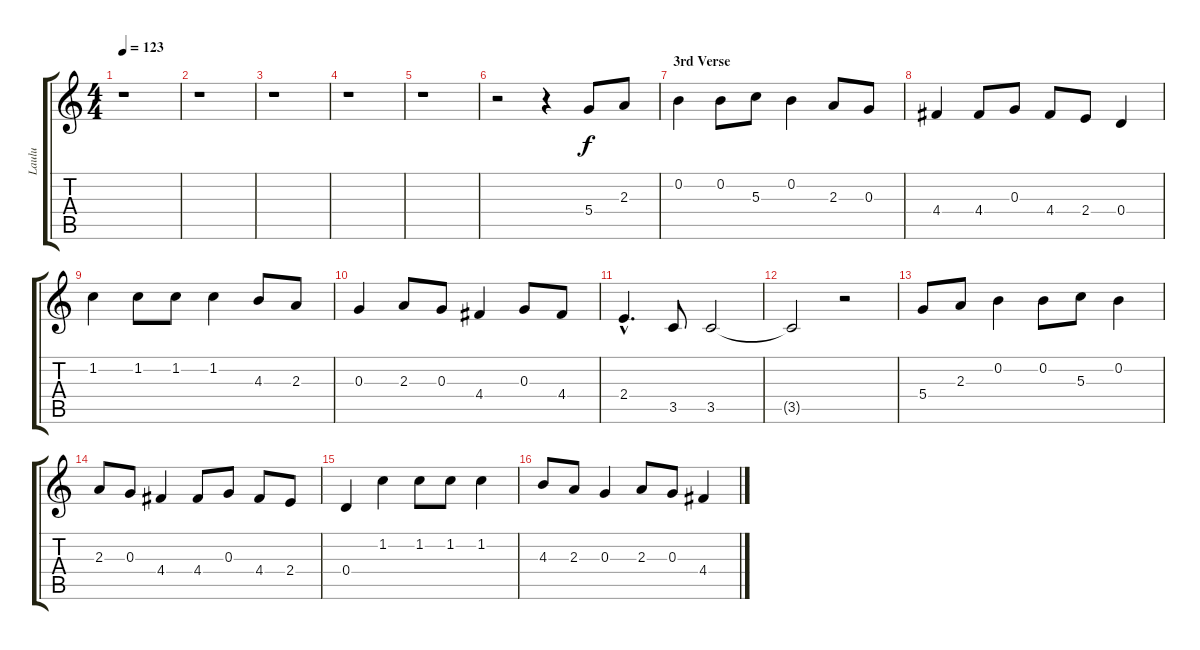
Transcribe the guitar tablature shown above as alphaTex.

\track ("Laulu" "Laulu") {instrument overdrivenguitar}
\staff {score tabs}
\tuning (E4 B3 G3 D3 A2 E2) {hide}
\ts (4 4)
\tempo 123
\clef g2
\ks c
r.1{dy f} |
r.1 |
r.1 |
r.1 |
r.1 |
r.2 r.4 5.4.8 2.3.8 |
\section ("" "3rd Verse")
0.2.4 0.2.8 5.3.8 0.2.4 2.3.8 0.3.8 |
4.4.4 4.4.8 0.3.8 4.4.8 2.4.8 0.4.4 |
1.2.4 1.2.8 1.2.8 1.2.4 4.3.8 2.3.8 |
0.3.4 2.3.8 0.3.8 4.4.4 0.3.8 4.4.8 |
2.4{hac}.4{d} 3.5.8 3.5.2 |
3.5{t}.2 r.2 |
5.4.8 2.3.8 0.2.4 0.2.8 5.3.8 0.2.4 |
2.3.8 0.3.8 4.4.4 4.4.8 0.3.8 4.4.8 2.4.8 |
0.4.4 1.2.4 1.2.8 1.2.8 1.2.4 |
4.3.8 2.3.8 0.3.4 2.3.8 0.3.8 4.4.4
